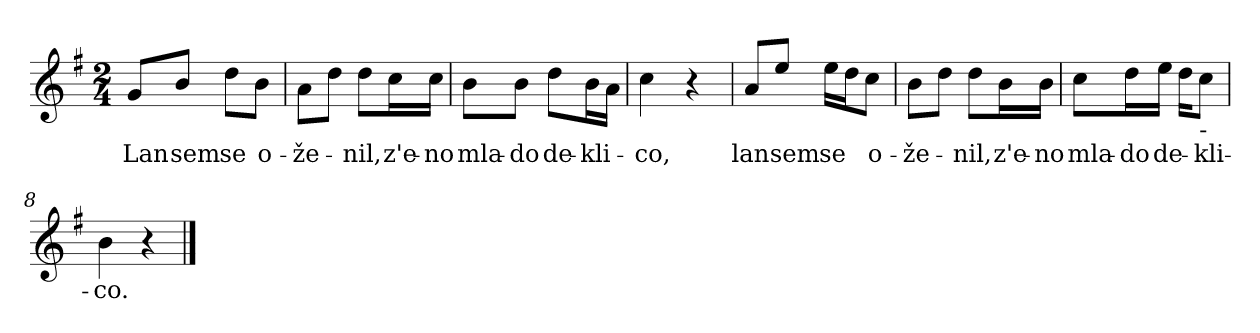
**kern	**text
*part1	*part1
*staff1	*staff1
*clefG2	*
*k[f#]	*
*G:	*
*M2/4	*
*MM60	*
=1	=1
!	!LO:LY:b
8g/L	Lan
!	!LO:LY:b
8b/J	sem
!	!LO:LY:b
8dd\L	se
!	!LO:LY:b
8b\J	o-
=2	=2
!	!LO:LY:b
8a\L	-že-
8dd\J	.
!	!LO:LY:b
8dd\L	-nil,
!	!LO:LY:b
16cc\L	z'e-
!	!LO:LY:b
16cc\JJ	-no
=3	=3
!	!LO:LY:b
8b\L	mla-
!	!LO:LY:b
8b\J	-do
!	!LO:LY:b
8dd\L	de-
!	!LO:LY:b
16b\L	-kli-
16a\JJ	.
=4	=4
!	!LO:LY:b
4cc\	-co,
4r	.
!!LO:LB:g=z
=5	=5
!	!LO:LY:b
8a/L	lan
!	!LO:LY:b
8ee/J	sem
!	!LO:LY:b
16ee\LL	se
16dd\J	.
!	!LO:LY:b
8cc\J	o-
=6	=6
!	!LO:LY:b
8b\L	-že-
8dd\J	.
!	!LO:LY:b
8dd\L	-nil,
!	!LO:LY:b
16b\L	z'e-
!	!LO:LY:b
16b\JJ	-no
=7	=7
!	!LO:LY:b
8cc\L	mla-
!	!LO:LY:b
16dd\L	-do
!	!LO:LY:b
16ee\JJ	de-
16dd\KL	.
!LO:TX:b:t=-	!
!	!LO:LY:b
8cc\J	-kli-
=8	=8
!	!LO:LY:b
4b\	-co.
4r	.
==	==
*-	*-
